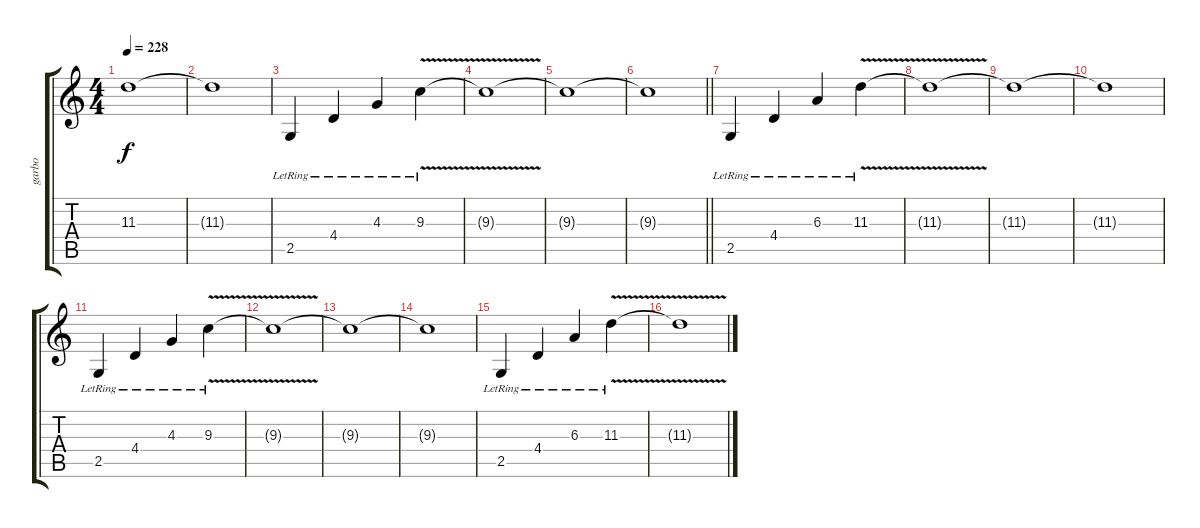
\track ("garbo" "garbo") {instrument overdrivenguitar}
\staff {score tabs}
\tuning (C4 G3 Eb3 Bb2 F2 C2) {hide}
\ts (4 4)
\tempo 228
\clef g2
\ks c
11.3{t}.1{dy f} |
11.3{t}.1 |
2.5{lr}.4 4.4{lr}.4 4.3{lr}.4 9.3{v lr}.4 |
9.3{t}.1 |
9.3{t}.1 |
\barLineRight lightlight
9.3{t}.1 |
2.5{lr}.4 4.4{lr}.4 6.3{lr}.4 11.3{v lr}.4 |
11.3{t}.1 |
11.3{t}.1 |
11.3{t}.1 |
2.5{lr}.4 4.4{lr}.4 4.3{lr}.4 9.3{v lr}.4 |
9.3{t}.1 |
9.3{t}.1 |
9.3{t}.1 |
2.5{lr}.4 4.4{lr}.4 6.3{lr}.4 11.3{v lr}.4 |
11.3{t}.1
